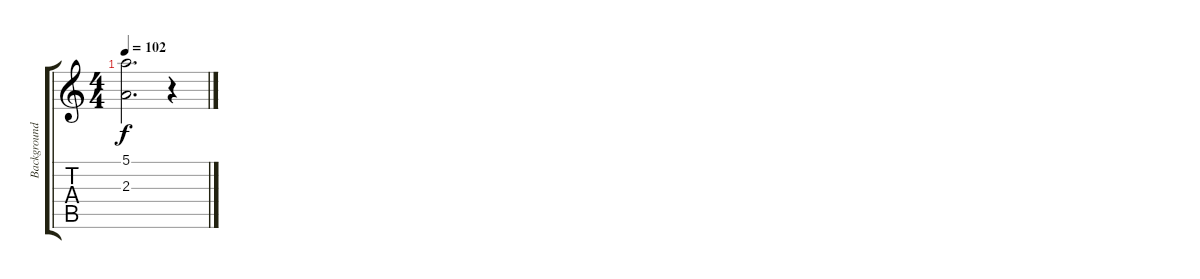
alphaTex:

\track ("Background Voice" "Background") {instrument acousticbass}
\staff {score tabs}
\tuning (E4 B3 G3 D3 A2 E2) {hide}
\ts (4 4)
\tempo 102
\clef g2
\ks c
(5.1{t} 2.3{t}).2{d dy f} r.4
